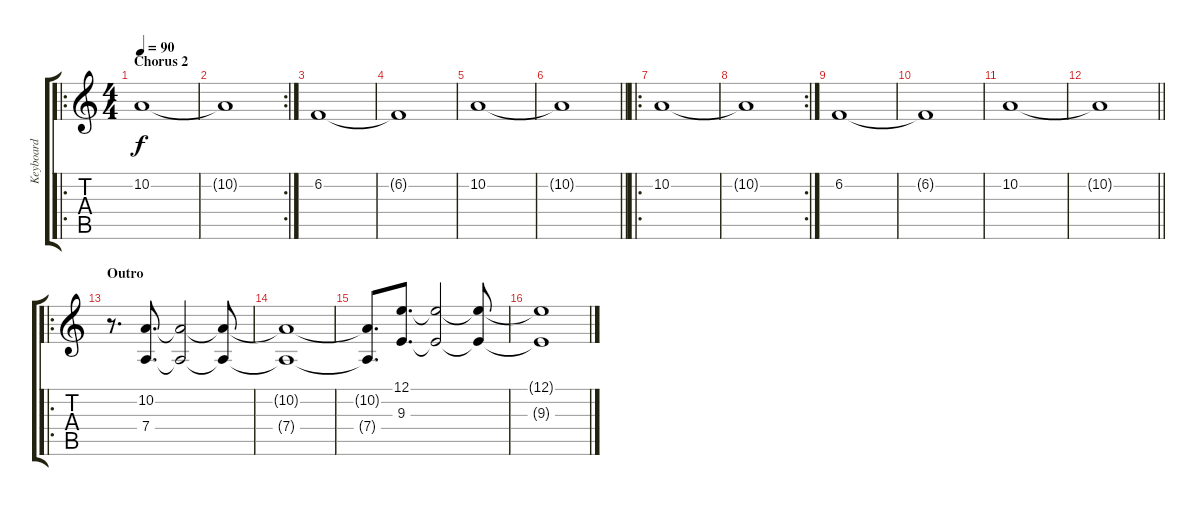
\track ("Keyboard" "Keyboard") {instrument choiraahs}
\staff {score tabs}
\tuning (E4 B3 G3 D3 A2 E2) {hide}
\ro
\ts (4 4)
\section ("" "Chorus 2")
\tempo 90
\clef g2
\ks c
10.2.1{dy f} |
\rc 2
10.2{t}.1 |
6.2.1 |
6.2{t}.1 |
10.2.1 |
\barLineRight lightlight
10.2{t}.1 |
\ro
10.2.1 |
\rc 2
10.2{t}.1 |
6.2.1 |
6.2{t}.1 |
10.2.1 |
\barLineRight lightlight
10.2{t}.1 |
\ro
\section ("" "Outro")
r.8{d} (10.2 7.4).8{d} (10.2{t} 7.4{t}).2 (10.2{t} 7.4{t}).8 |
(10.2{t} 7.4{t}).1 |
(10.2{t} 7.4{t}).8{d} (12.1 9.3).8{d} (12.1{t} 9.3{t}).2 (12.1{t} 9.3{t}).8 |
(12.1{t} 9.3{t}).1
